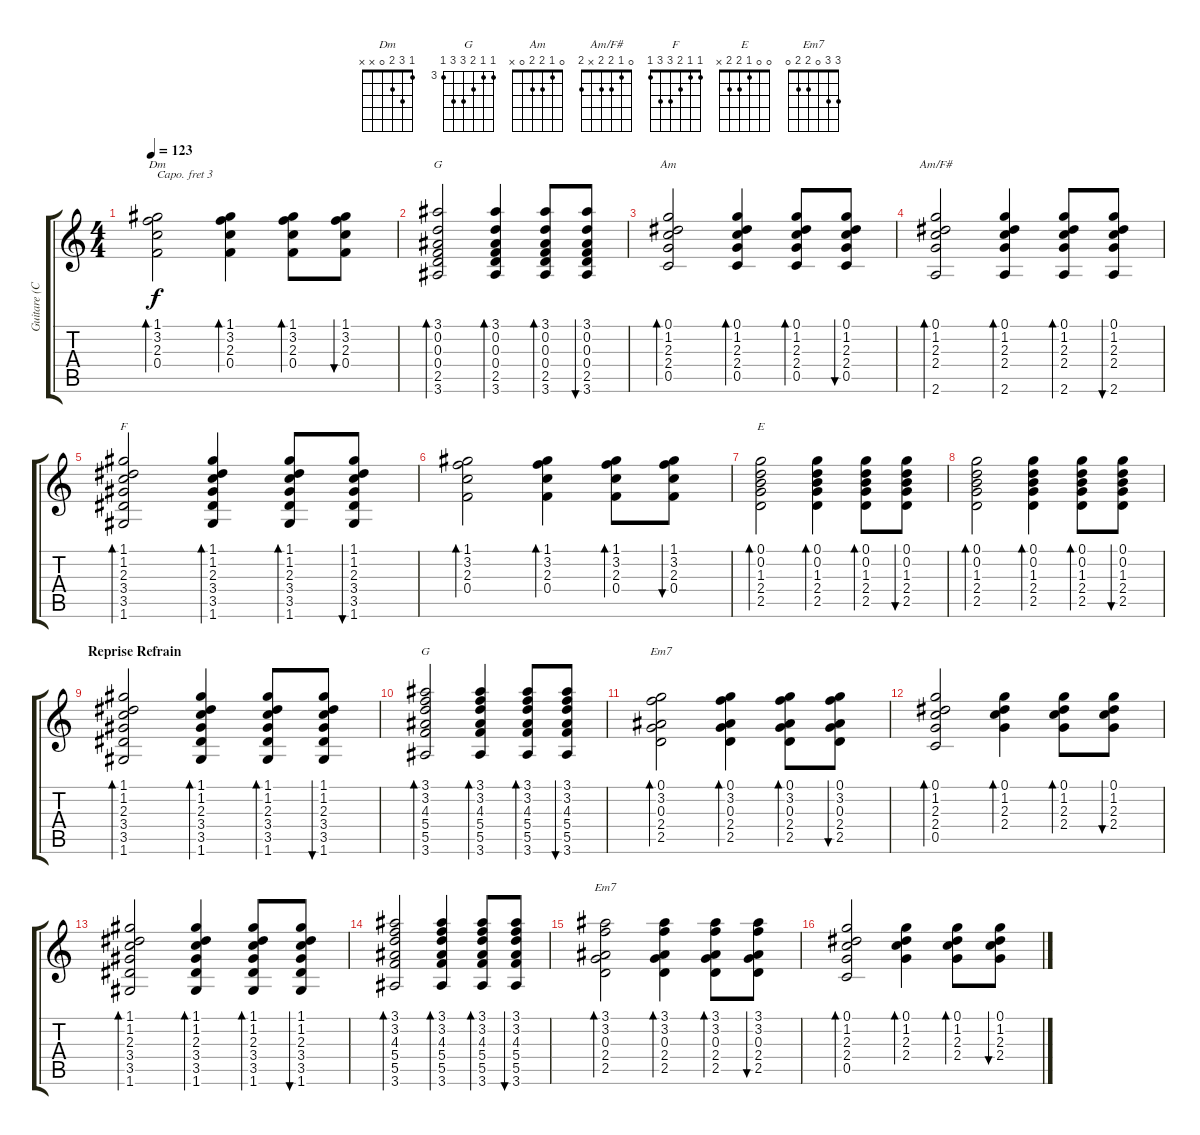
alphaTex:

\track ("Guitare (Capo 3)" "Guitare (C") {instrument acousticguitarsteel}
\staff {score tabs}
\capo 3
\tuning (E4 B3 G3 D3 A2 E2) {hide}
\chord ("Dm" 1 3 2 0 x x)
\chord ("G" 3 0 0 0 2 3)
\chord ("Am" 0 1 2 2 0 x)
\chord ("Am/F#" 0 1 2 2 x 2)
\chord ("F" 1 1 2 3 3 1)
\chord ("E" 0 0 1 2 2 x)
\chord ("G" 3 3 4 5 5 3) {firstfret 3}
\chord ("Em7" 0 3 0 2 2 x)
\chord ("Em7" 3 3 0 2 2 0)
\ts (4 4)
\tempo 123
\clef g2
\ks c
(1.1 3.2 2.3 0.4).2{bd 120 ch "Dm" dy f} (1.1 3.2 2.3 0.4).4{bd 120} (1.1 3.2 2.3 0.4).8{bd 120} (1.1 3.2 2.3 0.4).8{bu 120} |
(3.1 0.2 0.3 0.4 2.5 3.6).2{bd 120 ch "G"} (3.1 0.2 0.3 0.4 2.5 3.6).4{bd 120} (3.1 0.2 0.3 0.4 2.5 3.6).8{bd 120} (3.1 0.2 0.3 0.4 2.5 3.6).8{bu 120} |
(0.1 1.2 2.3 2.4 0.5).2{bd 120 ch "Am"} (0.1 1.2 2.3 2.4 0.5).4{bd 120} (0.1 1.2 2.3 2.4 0.5).8{bd 120} (0.1 1.2 2.3 2.4 0.5).8{bu 120} |
(0.1 1.2 2.3 2.4 2.6).2{bd 120 ch "Am/F#"} (0.1 1.2 2.3 2.4 2.6).4{bd 120} (0.1 1.2 2.3 2.4 2.6).8{bd 120} (0.1 1.2 2.3 2.4 2.6).8{bu 120} |
(1.1 1.2 2.3 3.4 3.5 1.6).2{bd 120 ch "F"} (1.1 1.2 2.3 3.4 3.5 1.6).4{bd 120} (1.1 1.2 2.3 3.4 3.5 1.6).8{bd 120} (1.1 1.2 2.3 3.4 3.5 1.6).8{bu 120} |
(1.1 3.2 2.3 0.4).2{bd 120} (1.1 3.2 2.3 0.4).4{bd 120} (1.1 3.2 2.3 0.4).8{bd 120} (1.1 3.2 2.3 0.4).8{bu 120} |
(0.1 0.2 1.3 2.4 2.5).2{bd 120 ch "E"} (0.1 0.2 1.3 2.4 2.5).4{bd 120} (0.1 0.2 1.3 2.4 2.5).8{bd 120} (0.1 0.2 1.3 2.4 2.5).8{bu 120} |
(0.1 0.2 1.3 2.4 2.5).2{bd 120} (0.1 0.2 1.3 2.4 2.5).4{bd 120} (0.1 0.2 1.3 2.4 2.5).8{bd 120} (0.1 0.2 1.3 2.4 2.5).8{bu 120} |
\section ("" "Reprise Refrain")
(1.1 1.2 2.3 3.4 3.5 1.6).2{bd 120} (1.1 1.2 2.3 3.4 3.5 1.6).4{bd 120} (1.1 1.2 2.3 3.4 3.5 1.6).8{bd 120} (1.1 1.2 2.3 3.4 3.5 1.6).8{bu 120} |
(3.1 3.2 4.3 5.4 5.5 3.6).2{bd 120 ch "G"} (3.1 3.2 4.3 5.4 5.5 3.6).4{bd 120} (3.1 3.2 4.3 5.4 5.5 3.6).8{bd 120} (3.1 3.2 4.3 5.4 5.5 3.6).8{bu 120} |
(0.1 3.2 0.3 2.4 2.5).2{bd 120 ch "Em7"} (0.1 3.2 0.3 2.4 2.5).4{bd 120} (0.1 3.2 0.3 2.4 2.5).8{bd 120} (0.1 3.2 0.3 2.4 2.5).8{bu 120} |
(0.1 1.2 2.3 2.4 0.5).2{bd 120} (0.1 1.2 2.3 2.4).4{bd 120} (0.1 1.2 2.3 2.4).8{bd 120} (0.1 1.2 2.3 2.4).8{bu 120} |
(1.1 1.2 2.3 3.4 3.5 1.6).2{bd 120} (1.1 1.2 2.3 3.4 3.5 1.6).4{bd 120} (1.1 1.2 2.3 3.4 3.5 1.6).8{bd 120} (1.1 1.2 2.3 3.4 3.5 1.6).8{bu 120} |
(3.1 3.2 4.3 5.4 5.5 3.6).2{bd 120} (3.1 3.2 4.3 5.4 5.5 3.6).4{bd 120} (3.1 3.2 4.3 5.4 5.5 3.6).8{bd 120} (3.1 3.2 4.3 5.4 5.5 3.6).8{bu 120} |
(3.1 3.2 0.3 2.4 2.5).2{bd 120 ch "Em7"} (3.1 3.2 0.3 2.4 2.5).4{bd 120} (3.1 3.2 0.3 2.4 2.5).8{bd 120} (3.1 3.2 0.3 2.4 2.5).8{bu 120} |
(0.1 1.2 2.3 2.4 0.5).2{bd 120} (0.1 1.2 2.3 2.4).4{bd 120} (0.1 1.2 2.3 2.4).8{bd 120} (0.1 1.2 2.3 2.4).8{bu 120}
